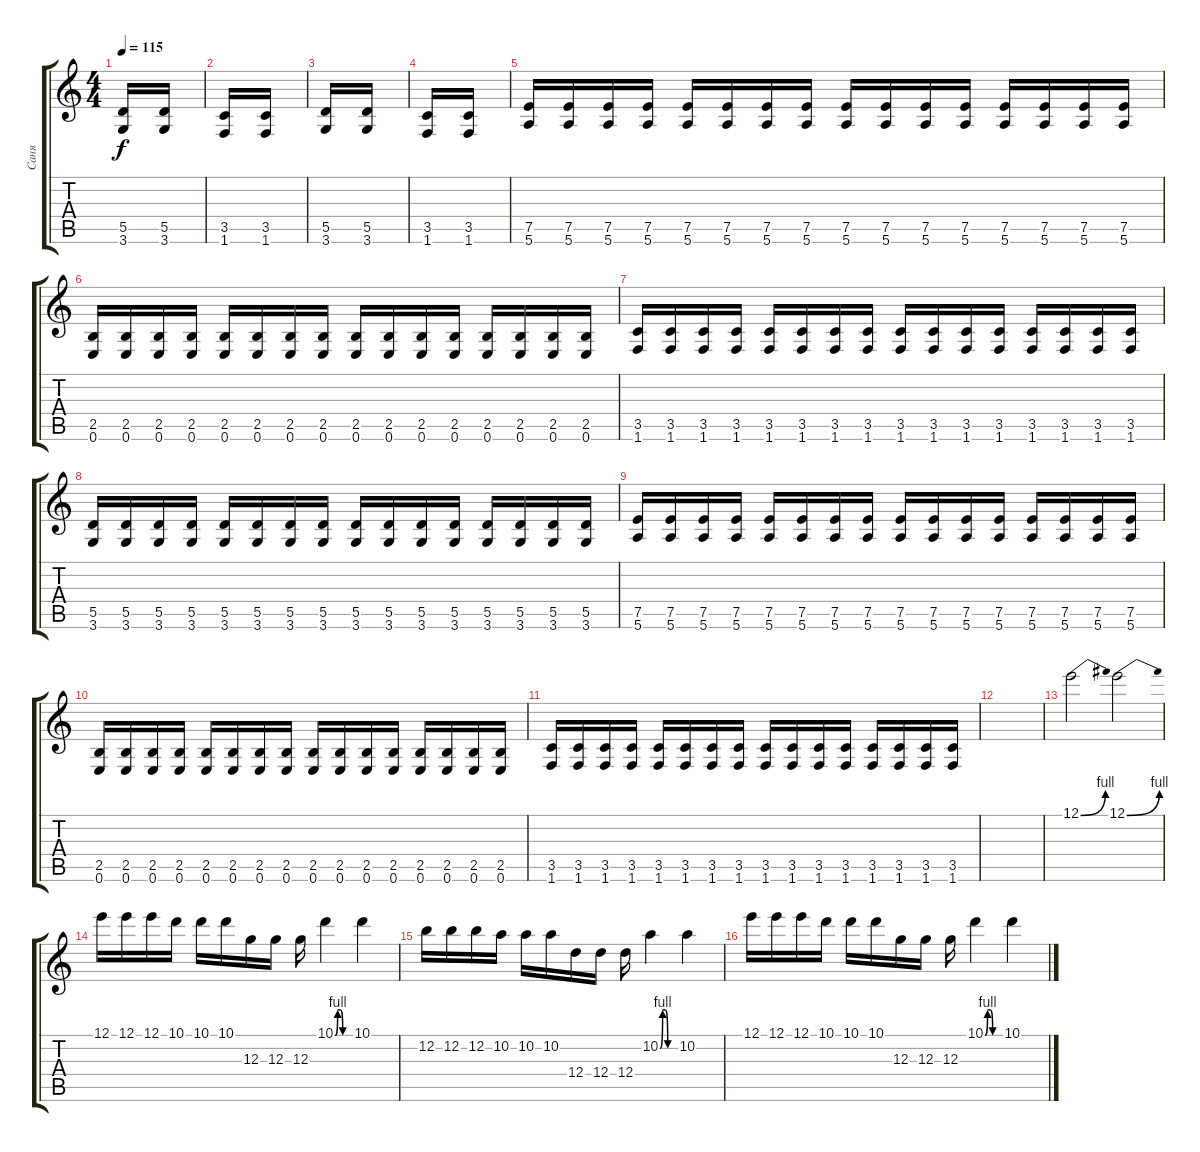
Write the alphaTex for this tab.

\track ("Саня" "Саня") {instrument overdrivenguitar}
\staff {score tabs}
\tuning (E4 B3 G3 D3 A2 E2) {hide}
\ts (4 4)
\tempo 115
\clef g2
\ks c
(5.5 3.6).16{dy f} (5.5 3.6).16 |
(3.5 1.6).16 (3.5 1.6).16 |
(5.5 3.6).16 (5.5 3.6).16 |
(3.5 1.6).16 (3.5 1.6).16 |
(7.5 5.6).16 (7.5 5.6).16 (7.5 5.6).16 (7.5 5.6).16 (7.5 5.6).16 (7.5 5.6).16 (7.5 5.6).16 (7.5 5.6).16 (7.5 5.6).16 (7.5 5.6).16 (7.5 5.6).16 (7.5 5.6).16 (7.5 5.6).16 (7.5 5.6).16 (7.5 5.6).16 (7.5 5.6).16 |
(2.5 0.6).16 (2.5 0.6).16 (2.5 0.6).16 (2.5 0.6).16 (2.5 0.6).16 (2.5 0.6).16 (2.5 0.6).16 (2.5 0.6).16 (2.5 0.6).16 (2.5 0.6).16 (2.5 0.6).16 (2.5 0.6).16 (2.5 0.6).16 (2.5 0.6).16 (2.5 0.6).16 (2.5 0.6).16 |
(3.5 1.6).16 (3.5 1.6).16 (3.5 1.6).16 (3.5 1.6).16 (3.5 1.6).16 (3.5 1.6).16 (3.5 1.6).16 (3.5 1.6).16 (3.5 1.6).16 (3.5 1.6).16 (3.5 1.6).16 (3.5 1.6).16 (3.5 1.6).16 (3.5 1.6).16 (3.5 1.6).16 (3.5 1.6).16 |
(5.5 3.6).16 (5.5 3.6).16 (5.5 3.6).16 (5.5 3.6).16 (5.5 3.6).16 (5.5 3.6).16 (5.5 3.6).16 (5.5 3.6).16 (5.5 3.6).16 (5.5 3.6).16 (5.5 3.6).16 (5.5 3.6).16 (5.5 3.6).16 (5.5 3.6).16 (5.5 3.6).16 (5.5 3.6).16 |
(7.5 5.6).16 (7.5 5.6).16 (7.5 5.6).16 (7.5 5.6).16 (7.5 5.6).16 (7.5 5.6).16 (7.5 5.6).16 (7.5 5.6).16 (7.5 5.6).16 (7.5 5.6).16 (7.5 5.6).16 (7.5 5.6).16 (7.5 5.6).16 (7.5 5.6).16 (7.5 5.6).16 (7.5 5.6).16 |
(2.5 0.6).16 (2.5 0.6).16 (2.5 0.6).16 (2.5 0.6).16 (2.5 0.6).16 (2.5 0.6).16 (2.5 0.6).16 (2.5 0.6).16 (2.5 0.6).16 (2.5 0.6).16 (2.5 0.6).16 (2.5 0.6).16 (2.5 0.6).16 (2.5 0.6).16 (2.5 0.6).16 (2.5 0.6).16 |
(3.5 1.6).16 (3.5 1.6).16 (3.5 1.6).16 (3.5 1.6).16 (3.5 1.6).16 (3.5 1.6).16 (3.5 1.6).16 (3.5 1.6).16 (3.5 1.6).16 (3.5 1.6).16 (3.5 1.6).16 (3.5 1.6).16 (3.5 1.6).16 (3.5 1.6).16 (3.5 1.6).16 (3.5 1.6).16 |
|
12.1{be (bend 0 0 60 4)}.2 12.1{be (bend 0 0 60 4)}.2 |
12.1.16 12.1.16 12.1.16 10.1.16 10.1.16 10.1.16 12.3.16 12.3.16 12.3.16 10.1{be (custom 0 0 10 4 20 4 30 0 60 0)}.4 10.1.4 |
12.2.16 12.2.16 12.2.16 10.2.16 10.2.16 10.2.16 12.4.16 12.4.16 12.4.16 10.2{be (custom 0 0 10 4 20 4 30 0 60 0)}.4 10.2.4 |
12.1.16 12.1.16 12.1.16 10.1.16 10.1.16 10.1.16 12.3.16 12.3.16 12.3.16 10.1{be (custom 0 0 10 4 20 4 30 0 60 0)}.4 10.1.4
